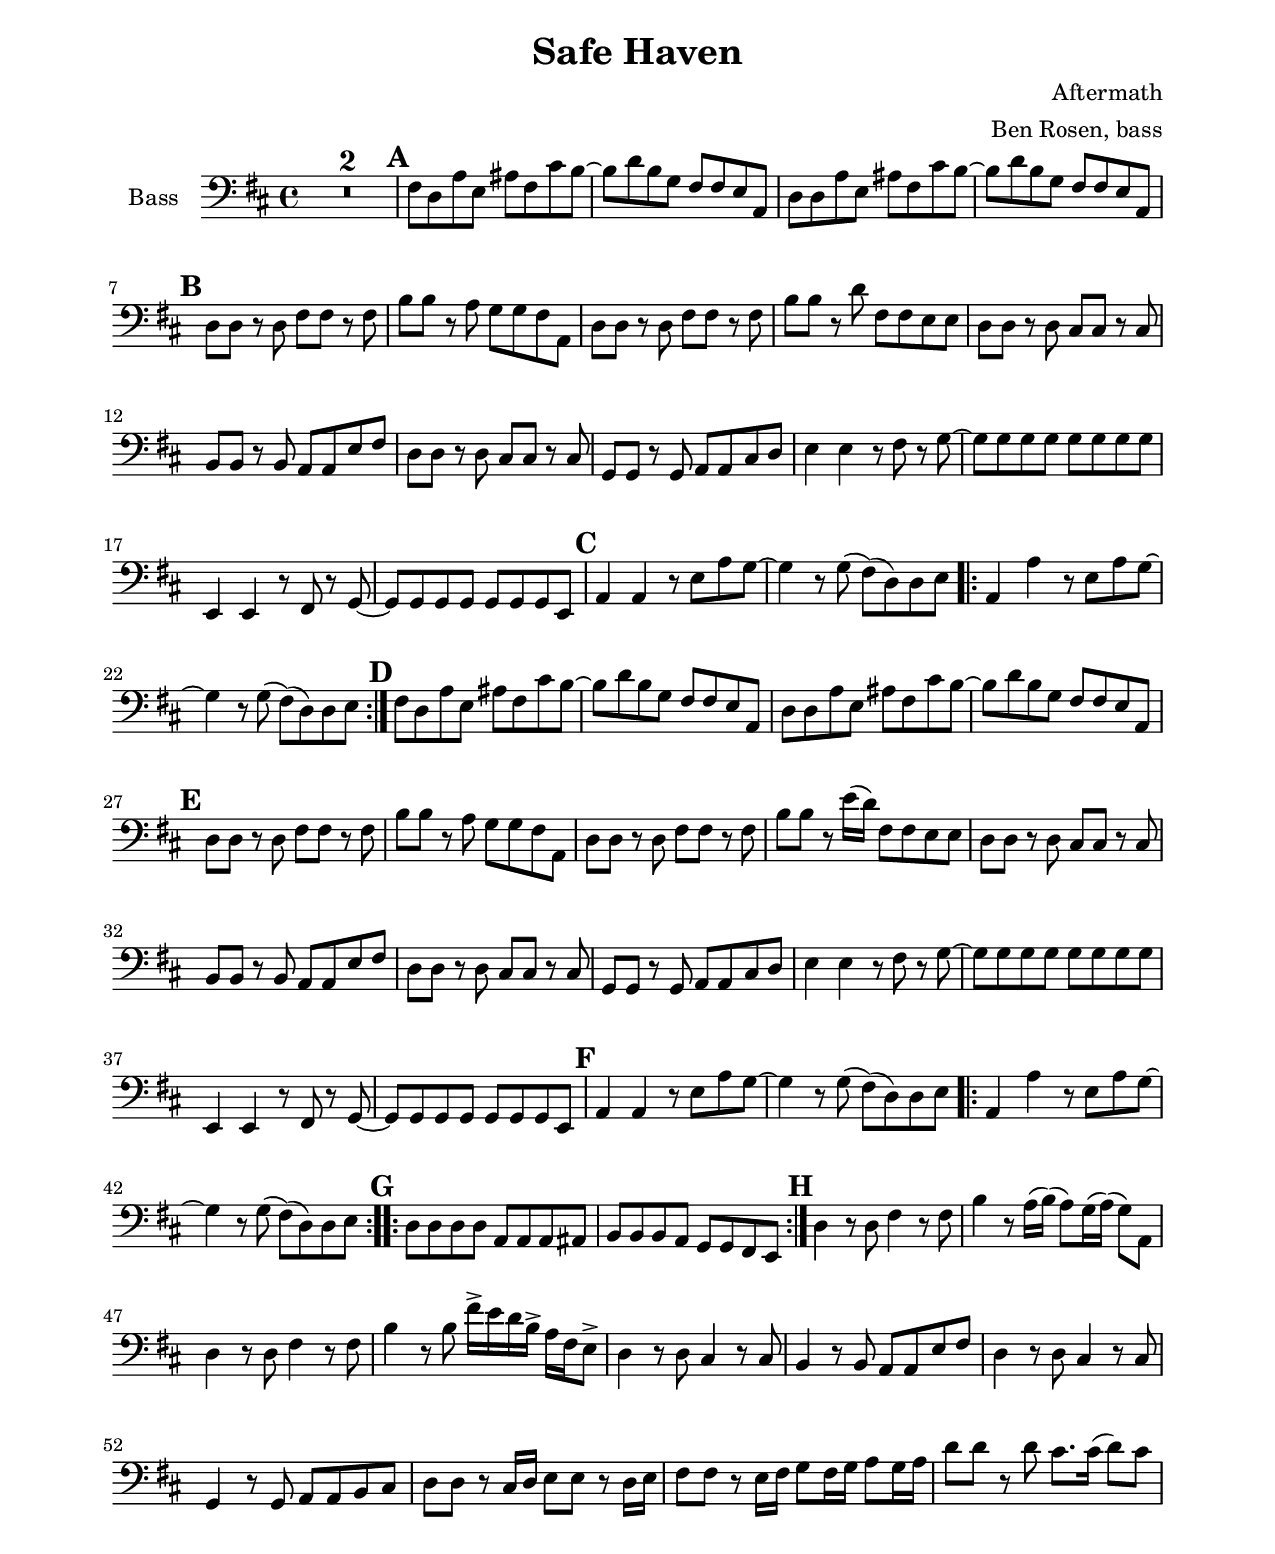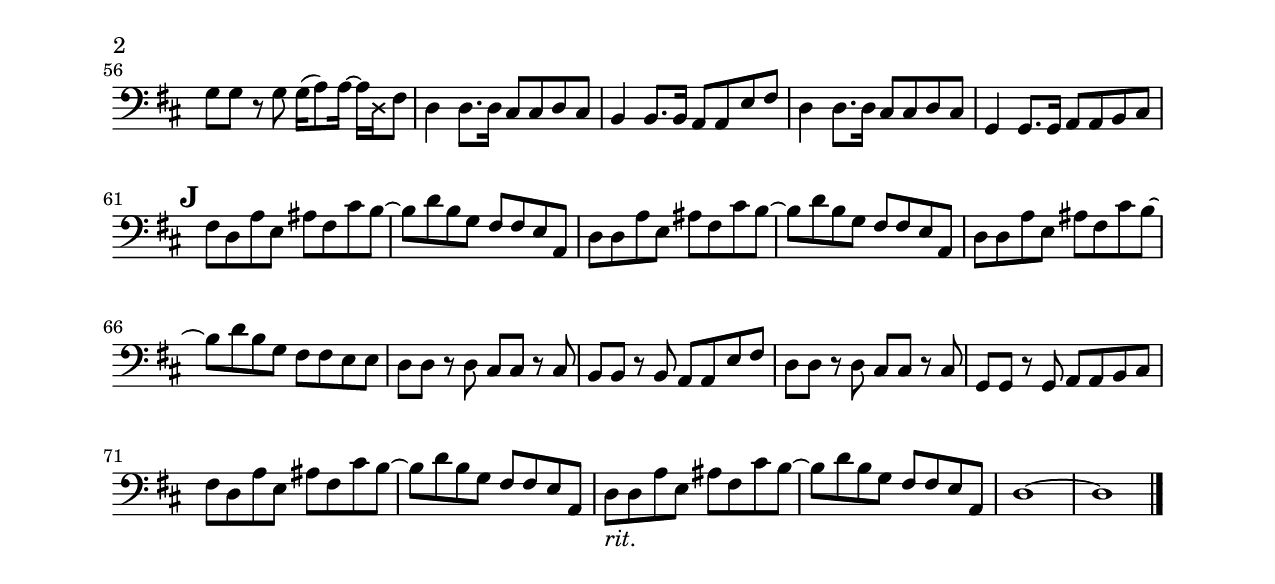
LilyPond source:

\version "2.24.0"

\include "settings.ily"

\header {
  title = "Safe Haven"
  composer = "Aftermath"
  arranger = "Ben Rosen, bass"
}

riff = \relative fs {
  fs8 d a' e as fs cs' b ~ |
  b8 d8 b8 g8 fs8 fs8 e8 a,8 |
  d8 d a' e as fs cs' b ~ |
  b8 d b g fs fs e a, |
}

pre_riff = {
  e4 e r8 fs r g ~ |
  \repeat unfold 8 { g8 } |
  e,4 e r8 fs r g ~ |
  g8 g g g g g g e |

  \mark \default

  a4 a r8 e' a g ~ |
  g4 r8 g8 ( fs8 ) ( d8 ) d8 e8 |

  \repeat volta 2 {
    a,4 a' r8 e a g ~ |
    g4 r8 g ( fs ) ( d8 ) d8 e8 |
  }
}

music = \relative fs {
  \key d \major
  \time 4/4
  \clef "bass"

  \compressMMRests {
    R1 * 2 |
  }

  \mark \default

  \riff

  \mark \default

  d8 d r d fs fs r fs |
  b8 b r a g g fs a, |
  d8 d r d fs fs r fs |
  b8 b r d fs, fs e e |

  d8 d r d cs cs r cs |
  b8 b r b a a e' fs |
  d8 d r d cs cs r cs |
  g8 g r g a a cs d |


  \pre_riff

  \mark \default

  \riff

  \mark \default

  d8 d r d fs fs r fs |
  b8 b r a g g fs a, |
  d8 d r d fs fs r fs |
  b8 b r e16 ( d ) fs,8 fs e e |

  d8 d r d cs cs r cs |
  b8 b r b a a e' fs |
  d8 d r d cs cs r cs |
  g8 g r g a a cs d |

  \pre_riff

  \repeat volta 2 {
    \mark \default

    d8 d d d a a a as |
    b8 b b a g g fs e |
  }

  \mark \default

  d'4 r8 d fs4 r8 fs |
  b4 r8 a16 ( b ) ( a8 ) g16 ( a ) ( g8 ) a, |
  d4 r8 d fs4 r8 fs |
  b4 r8 b fs'16 -> e d b -> a fs e8 -> |

  d4 r8 d cs4 r8 cs |
  b4 r8 b a a e' fs |
  d4 r8 d cs4 r8 cs |
  g4 r8 g a a b cs |

  d8 d r cs16 d e8 e r d16 e |
  fs8 fs r e16 fs g8 fs16 g a8 g16 a |
  d8 d r d cs8. cs16 ( d8 ) cs |
  g8 g r g g16 ( a8 ) a16 ~ a
  \once \override NoteHead.style = #'cross d,16
  fs8 |

  d4 d8. d16 cs8 cs d cs |
  b4 b8. b16 a8 a e' fs |
  d4 d8. d16 cs8 cs d cs |
  g4 g8. g16 a8 a b cs |

  \mark \default

  fs8 d a' e as fs cs' b ~ |
  b8 d b g fs fs e a, |
  d8 d a' e as fs cs' b ~ |
  b8 d b g fs fs e a, |

  d8 d a' e as fs cs' b ~ |
  b8 d b g fs fs e e |
  d8 d r d cs cs r cs |
  b8 b r b a a e' fs |

  d8 d r d cs cs r cs |
  g8 g r g a a b cs |
  fs8 d a' e as fs cs' b ~ |
  b8 d b g fs fs e a, |

  d8 -\markup \italic "rit." d a' e as fs cs' b ~ |
  b8 d b g fs fs e a, |
  d1 ~ |
  d1

  \bar "|."
}

\score {
  \new Staff \with {
    instrumentName = "Bass"
  } {
    \music
  }
}
